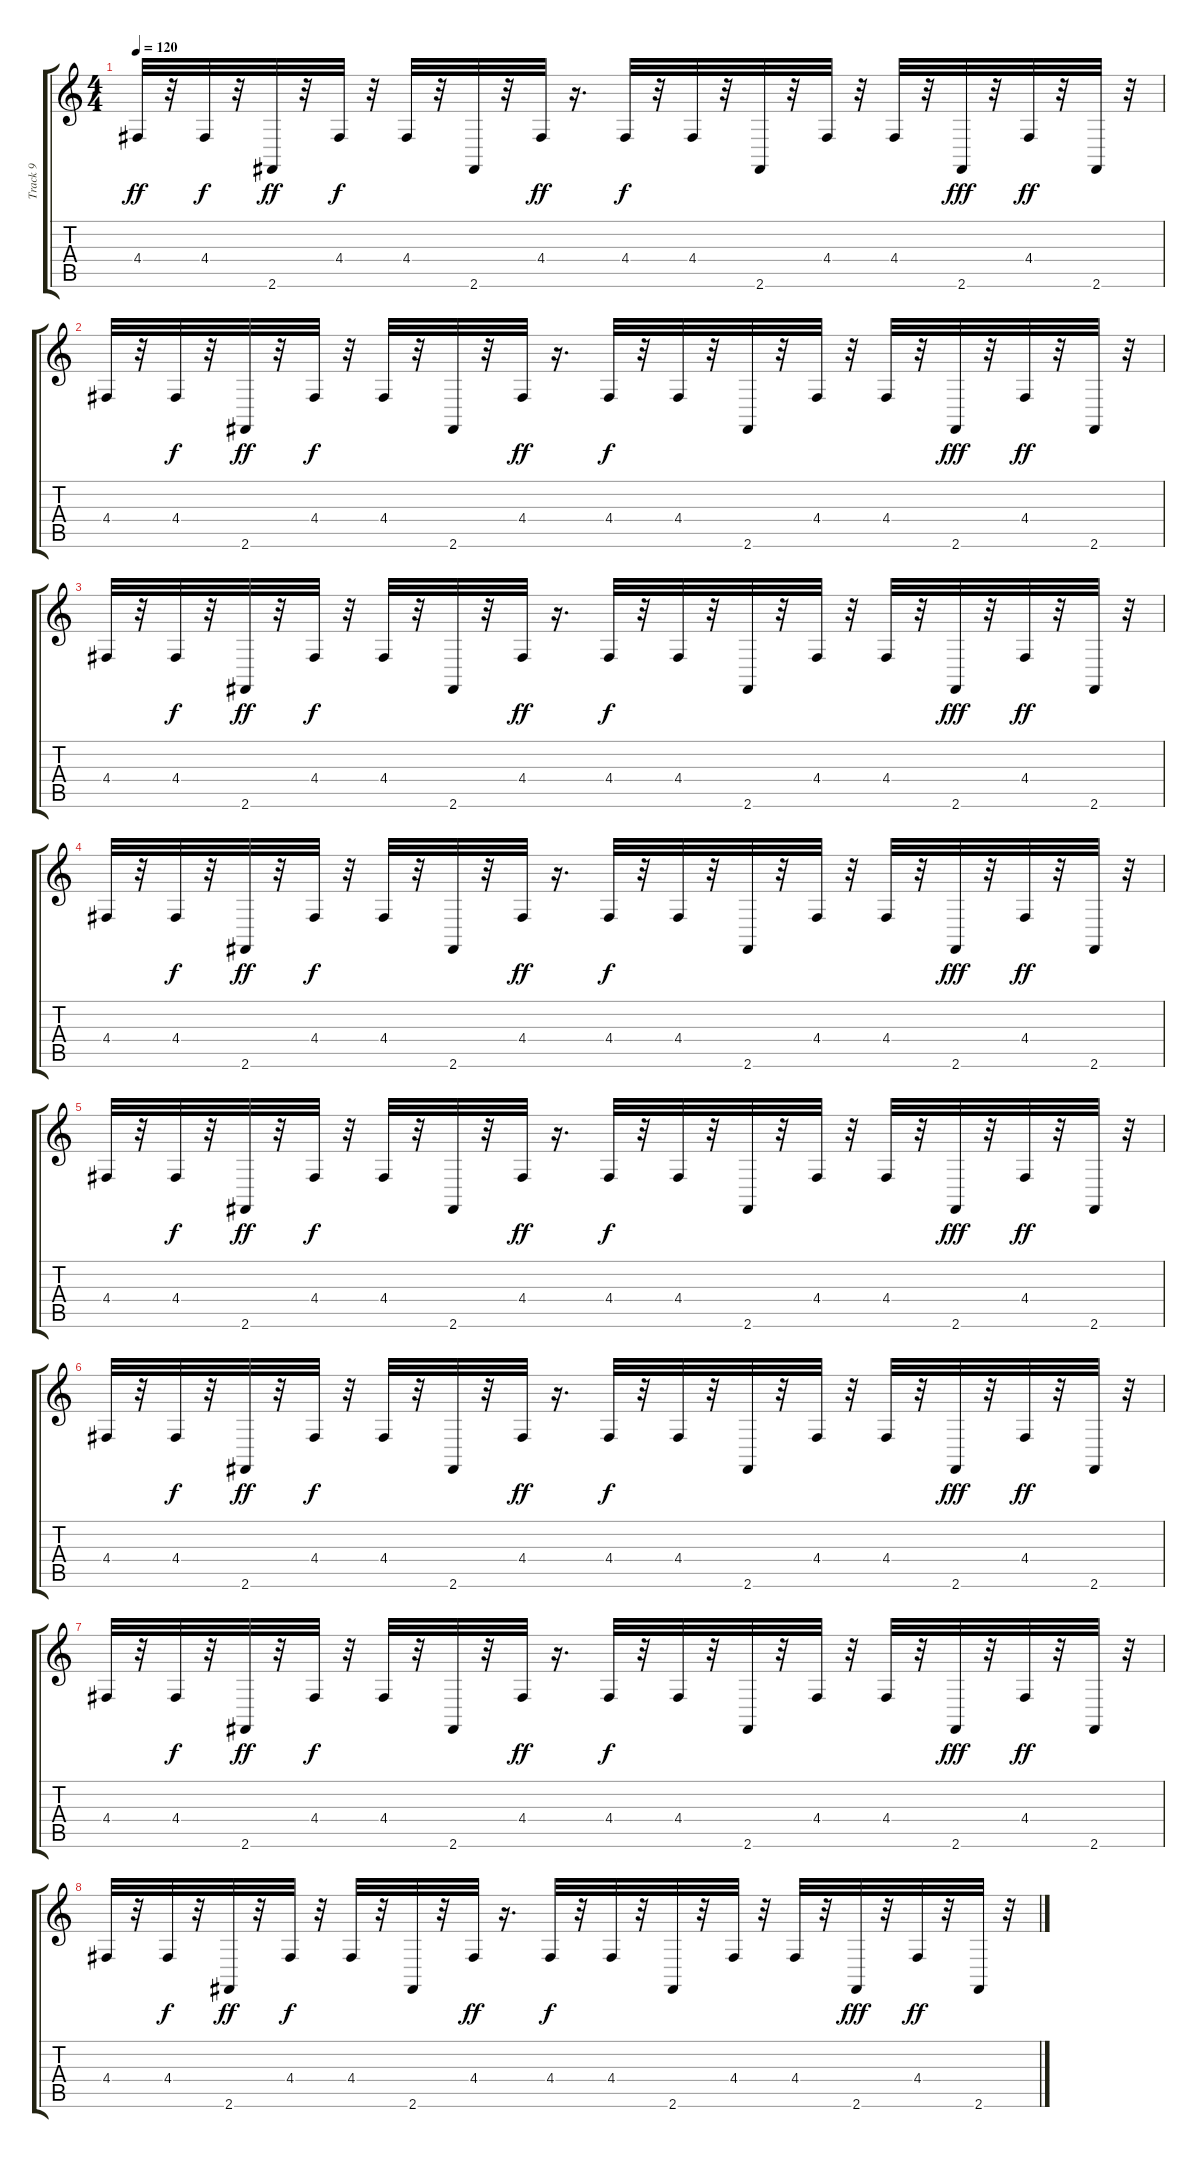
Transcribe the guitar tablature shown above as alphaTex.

\track ("Track 9" "Track 9") {instrument clavinet}
\staff {score tabs}
\tuning (E4 B3 G3 D3 A2 E2) {hide}
\ts (4 4)
\tempo 120
\clef g2
\ks c
4.4.32{dy ff} r.32 4.4.32{dy f} r.32 2.6.32{dy ff} r.32 4.4.32{dy f} r.32 4.4.32 r.32 2.6.32 r.32 4.4.32{dy ff} r.16{d} 4.4.32{dy f} r.32 4.4.32 r.32 2.6.32 r.32 4.4.32 r.32 4.4.32 r.32 2.6.32{dy fff} r.32 4.4.32{dy ff} r.32 2.6.32 r.32 |
4.4.32 r.32 4.4.32{dy f} r.32 2.6.32{dy ff} r.32 4.4.32{dy f} r.32 4.4.32 r.32 2.6.32 r.32 4.4.32{dy ff} r.16{d} 4.4.32{dy f} r.32 4.4.32 r.32 2.6.32 r.32 4.4.32 r.32 4.4.32 r.32 2.6.32{dy fff} r.32 4.4.32{dy ff} r.32 2.6.32 r.32 |
4.4.32 r.32 4.4.32{dy f} r.32 2.6.32{dy ff} r.32 4.4.32{dy f} r.32 4.4.32 r.32 2.6.32 r.32 4.4.32{dy ff} r.16{d} 4.4.32{dy f} r.32 4.4.32 r.32 2.6.32 r.32 4.4.32 r.32 4.4.32 r.32 2.6.32{dy fff} r.32 4.4.32{dy ff} r.32 2.6.32 r.32 |
4.4.32 r.32 4.4.32{dy f} r.32 2.6.32{dy ff} r.32 4.4.32{dy f} r.32 4.4.32 r.32 2.6.32 r.32 4.4.32{dy ff} r.16{d} 4.4.32{dy f} r.32 4.4.32 r.32 2.6.32 r.32 4.4.32 r.32 4.4.32 r.32 2.6.32{dy fff} r.32 4.4.32{dy ff} r.32 2.6.32 r.32 |
4.4.32 r.32 4.4.32{dy f} r.32 2.6.32{dy ff} r.32 4.4.32{dy f} r.32 4.4.32 r.32 2.6.32 r.32 4.4.32{dy ff} r.16{d} 4.4.32{dy f} r.32 4.4.32 r.32 2.6.32 r.32 4.4.32 r.32 4.4.32 r.32 2.6.32{dy fff} r.32 4.4.32{dy ff} r.32 2.6.32 r.32 |
4.4.32 r.32 4.4.32{dy f} r.32 2.6.32{dy ff} r.32 4.4.32{dy f} r.32 4.4.32 r.32 2.6.32 r.32 4.4.32{dy ff} r.16{d} 4.4.32{dy f} r.32 4.4.32 r.32 2.6.32 r.32 4.4.32 r.32 4.4.32 r.32 2.6.32{dy fff} r.32 4.4.32{dy ff} r.32 2.6.32 r.32 |
4.4.32 r.32 4.4.32{dy f} r.32 2.6.32{dy ff} r.32 4.4.32{dy f} r.32 4.4.32 r.32 2.6.32 r.32 4.4.32{dy ff} r.16{d} 4.4.32{dy f} r.32 4.4.32 r.32 2.6.32 r.32 4.4.32 r.32 4.4.32 r.32 2.6.32{dy fff} r.32 4.4.32{dy ff} r.32 2.6.32 r.32 |
4.4.32 r.32 4.4.32{dy f} r.32 2.6.32{dy ff} r.32 4.4.32{dy f} r.32 4.4.32 r.32 2.6.32 r.32 4.4.32{dy ff} r.16{d} 4.4.32{dy f} r.32 4.4.32 r.32 2.6.32 r.32 4.4.32 r.32 4.4.32 r.32 2.6.32{dy fff} r.32 4.4.32{dy ff} r.32 2.6.32 r.32
